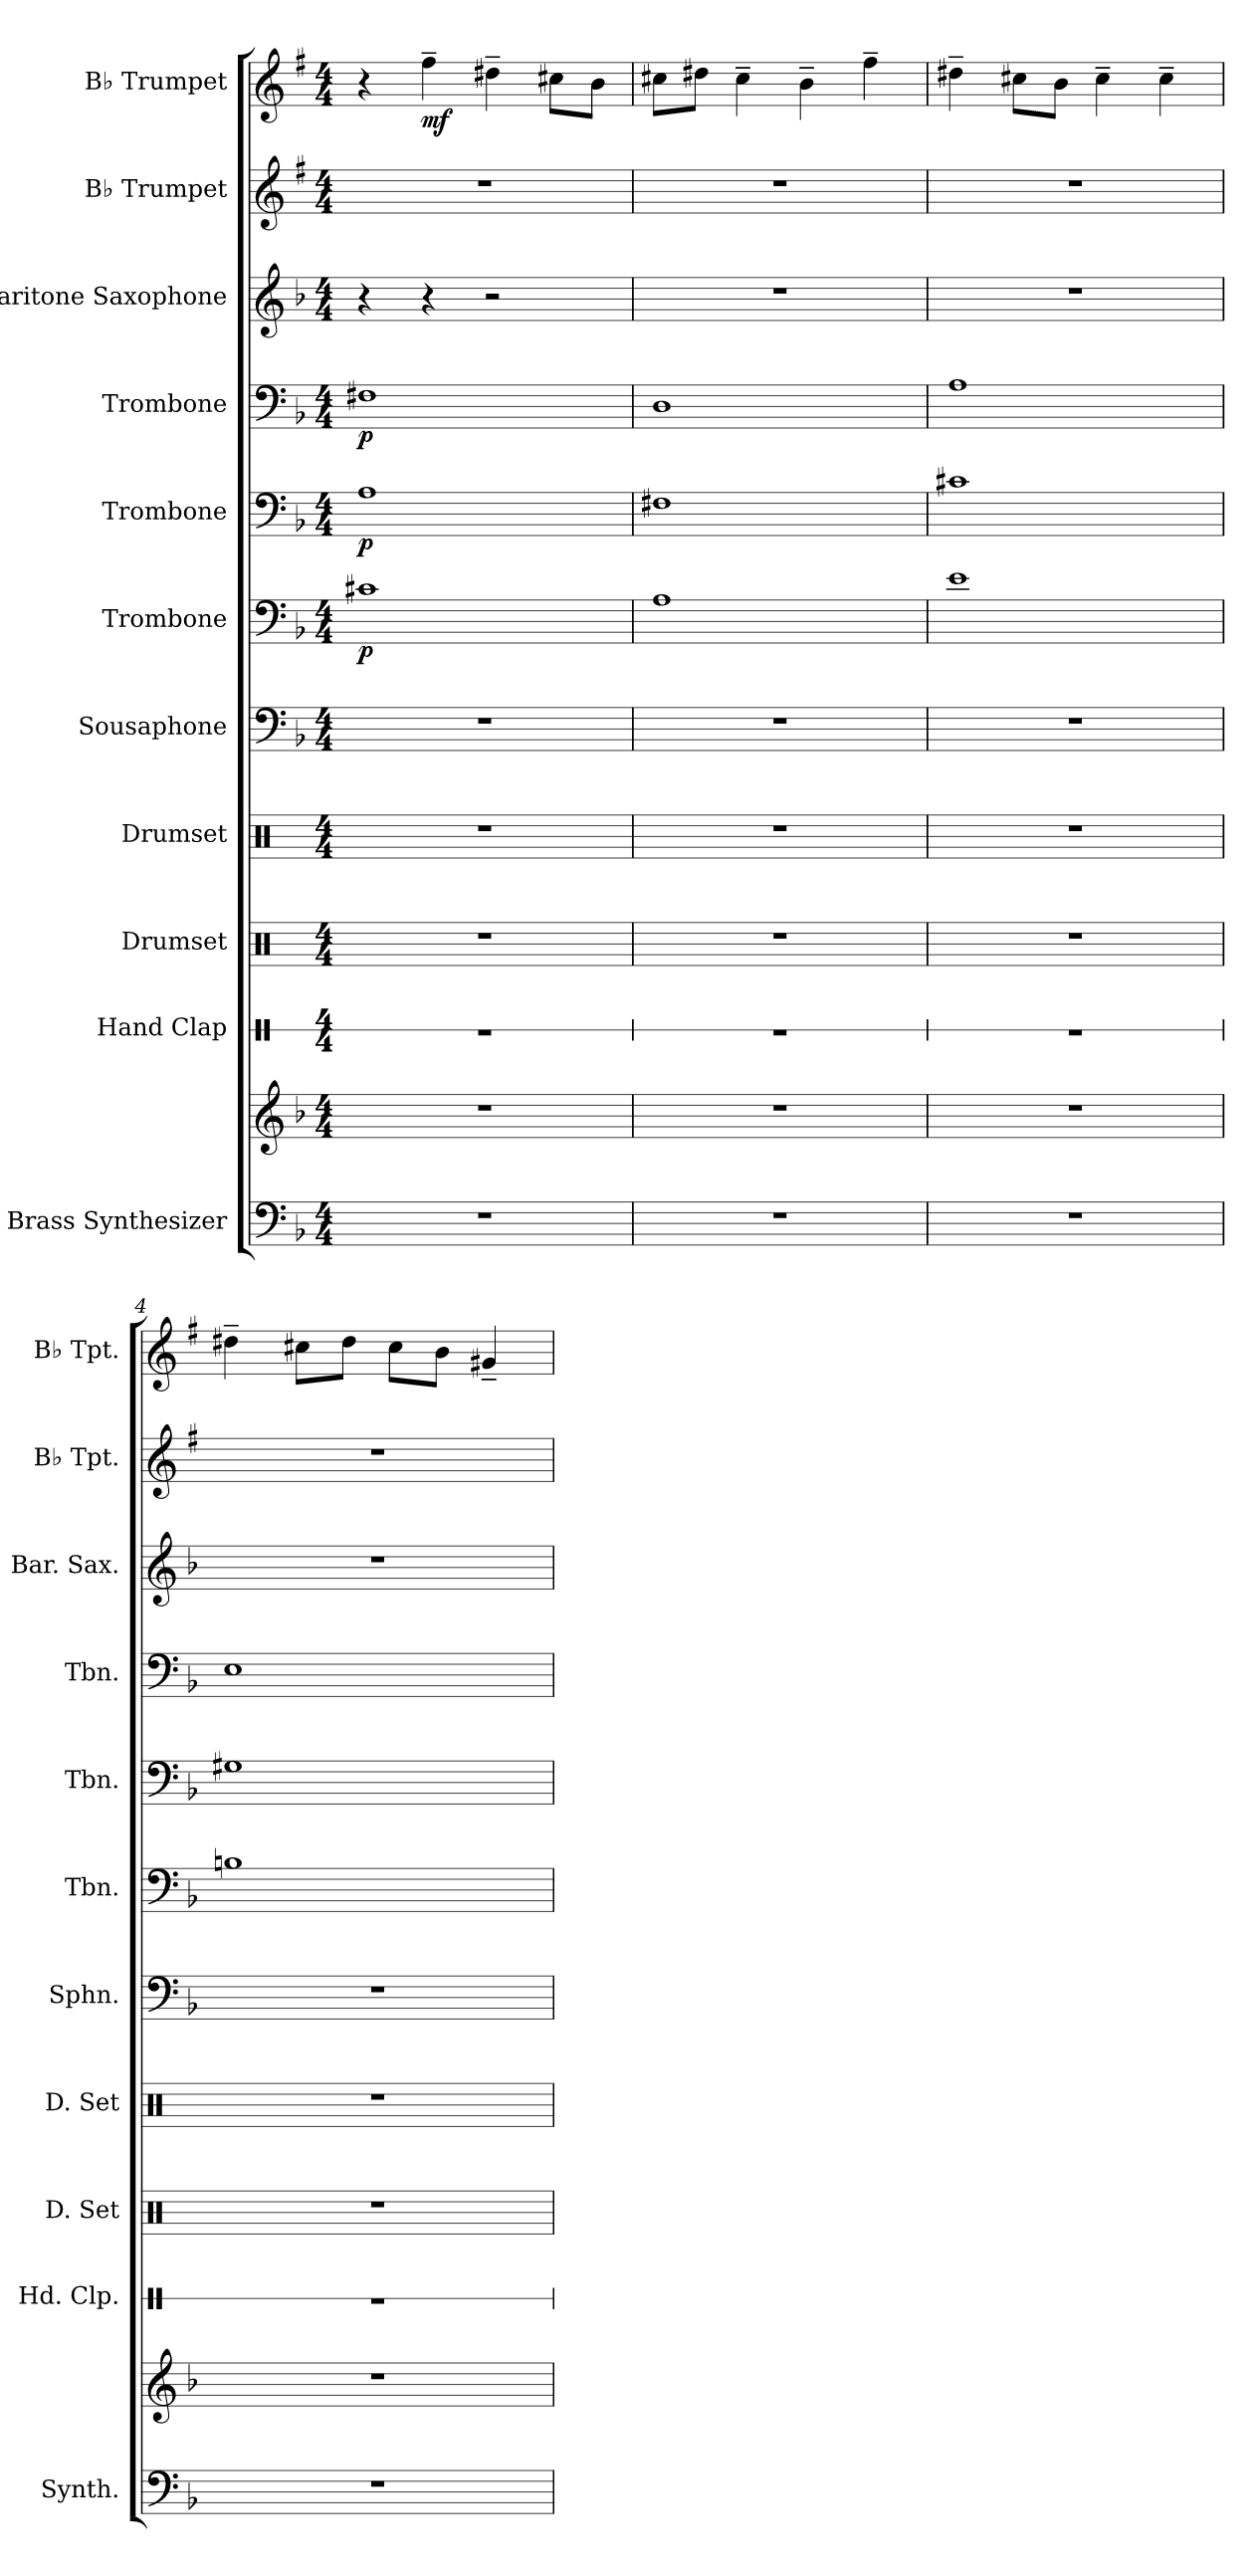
**kern	**kern	**kern	**kern	**kern	**kern	**kern	**dynam	**kern	**dynam	**kern	**dynam	**kern	**kern	**kern	**dynam
*part11	*part11	*part10	*part9	*part8	*part7	*part6	*part6	*part5	*part5	*part4	*part4	*part3	*part2	*part1	*part1
*staff12	*staff11	*staff10	*staff9	*staff8	*staff7	*staff6	*staff6	*staff5	*staff5	*staff4	*staff4	*staff3	*staff2	*staff1	*staff1
*I"Brass Synthesizer	*	*I"Hand Clap	*I"Drumset	*I"Drumset	*I"Sousaphone	*I"Trombone	*	*I"Trombone	*	*I"Trombone	*	*I"Baritone Saxophone	*I"B♭ Trumpet	*I"B♭ Trumpet	*
*I'Synth.	*	*I'Hd. Clp.	*I'D. Set	*I'D. Set	*I'Sphn.	*I'Tbn.	*	*I'Tbn.	*	*I'Tbn.	*	*I'Bar. Sax.	*I'B♭ Tpt.	*I'B♭ Tpt.	*
*	*	*stria1	*	*	*	*	*	*	*	*	*	*	*	*	*
*clefF4	*clefG2	*clefX	*clefX	*clefX	*clefF4	*clefF4	*	*clefF4	*	*clefF4	*	*clefG2	*clefG2	*clefG2	*
*	*	*	*	*	*	*	*	*	*	*	*	*ITrd12c21	*ITrd1c2	*ITrd1c2	*
*k[b-]	*k[b-]	*k[]	*k[]	*k[]	*k[b-]	*k[b-]	*	*k[b-]	*	*k[b-]	*	*k[b-]	*k[b-]	*k[b-]	*
*M4/4	*M4/4	*M4/4	*M4/4	*M4/4	*M4/4	*M4/4	*	*M4/4	*	*M4/4	*	*M4/4	*M4/4	*M4/4	*
*MM175	*MM175	*MM175	*MM175	*MM175	*MM175	*MM175	*	*MM175	*	*MM175	*	*MM175	*MM175	*MM175	*
=1	=1	=1	=1	=1	=1	=1	=1	=1	=1	=1	=1	=1	=1	=1	=1
!	!	!	!	!	!	!	!LO:DY:b	!	!LO:DY:b	!	!LO:DY:b	!	!	!	!
1r	1r	1r	1r	1r	1r	1c#X	p	1A	p	1F#X	p	4r	1r	4r	.
!	!	!	!	!	!	!	!	!	!	!	!	!	!	!	!LO:DY:b
.	.	.	.	.	.	.	.	.	.	.	.	4r	.	4ee~\	mf
.	.	.	.	.	.	.	.	.	.	.	.	2r	.	4cc#X~\	.
.	.	.	.	.	.	.	.	.	.	.	.	.	.	8bn\L	.
.	.	.	.	.	.	.	.	.	.	.	.	.	.	8a\J	.
=2	=2	=2	=2	=2	=2	=2	=2	=2	=2	=2	=2	=2	=2	=2	=2
1r	1r	1r	1r	1r	1r	1A	.	1F#X	.	1D	.	1r	1r	8bn\L	.
.	.	.	.	.	.	.	.	.	.	.	.	.	.	8cc#X\J	.
.	.	.	.	.	.	.	.	.	.	.	.	.	.	4b~\	.
.	.	.	.	.	.	.	.	.	.	.	.	.	.	4a~\	.
.	.	.	.	.	.	.	.	.	.	.	.	.	.	4ee~\	.
=3	=3	=3	=3	=3	=3	=3	=3	=3	=3	=3	=3	=3	=3	=3	=3
1r	1r	1r	1r	1r	1r	1e	.	1c#X	.	1A	.	1r	1r	4cc#X~\	.
.	.	.	.	.	.	.	.	.	.	.	.	.	.	8bn\L	.
.	.	.	.	.	.	.	.	.	.	.	.	.	.	8a\J	.
.	.	.	.	.	.	.	.	.	.	.	.	.	.	4b~\	.
.	.	.	.	.	.	.	.	.	.	.	.	.	.	4b~\	.
=4	=4	=4	=4	=4	=4	=4	=4	=4	=4	=4	=4	=4	=4	=4	=4
1r	1r	1r	1r	1r	1r	1Bn	.	1G#X	.	1E	.	1r	1r	4cc#X~\	.
.	.	.	.	.	.	.	.	.	.	.	.	.	.	8bn\L	.
.	.	.	.	.	.	.	.	.	.	.	.	.	.	8cc#\J	.
.	.	.	.	.	.	.	.	.	.	.	.	.	.	8b\L	.
.	.	.	.	.	.	.	.	.	.	.	.	.	.	8a\J	.
.	.	.	.	.	.	.	.	.	.	.	.	.	.	4f#X~/	.
=	=	=	=	=	=	=	=	=	=	=	=	=	=	=	=
*-	*-	*-	*-	*-	*-	*-	*-	*-	*-	*-	*-	*-	*-	*-	*-
